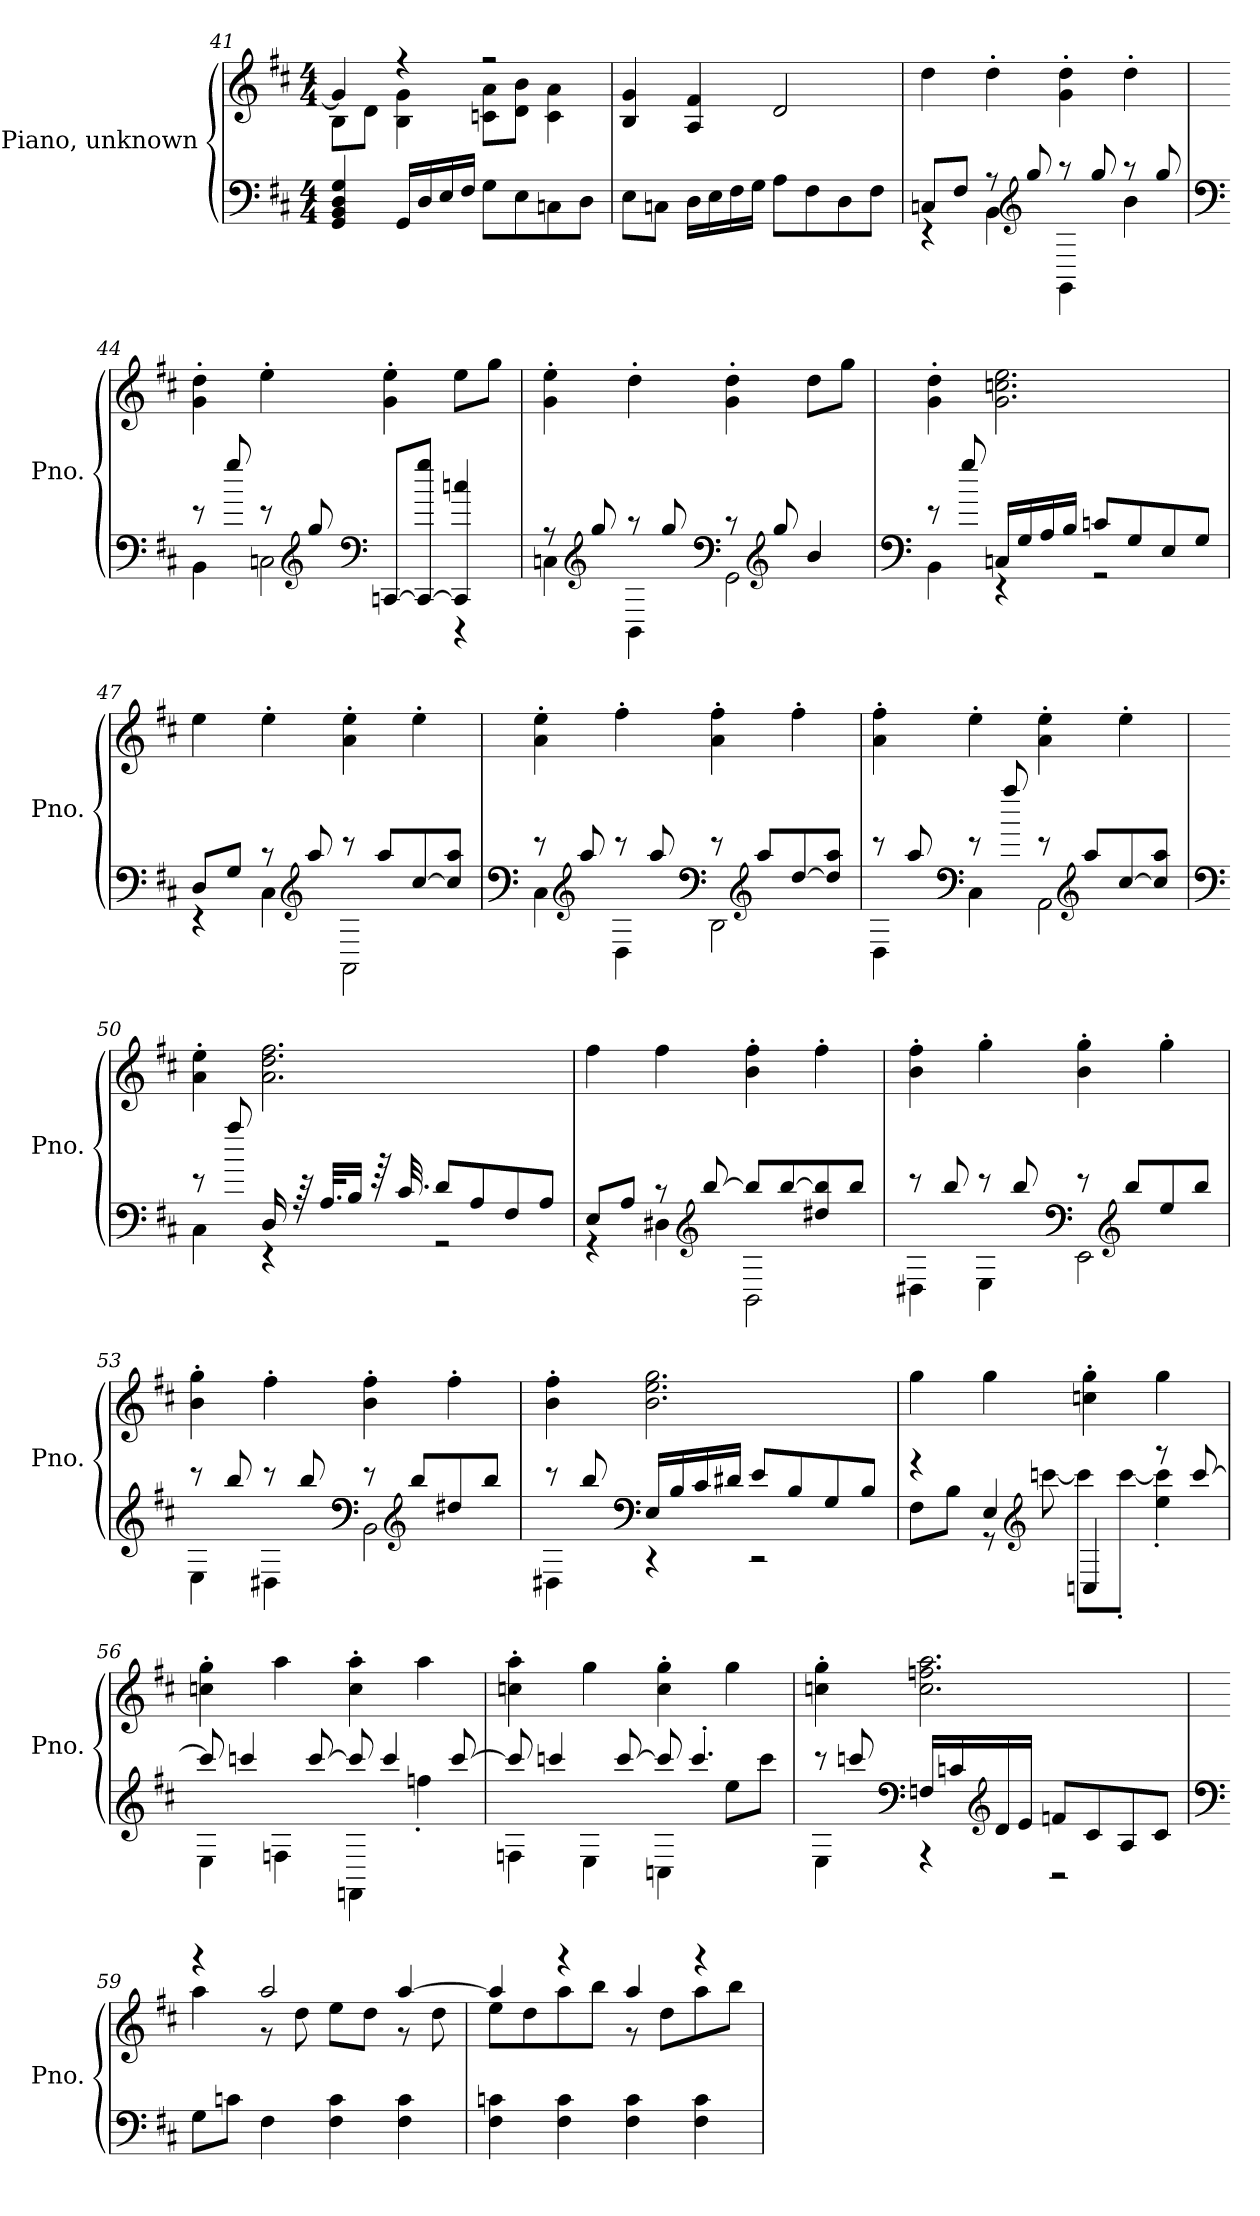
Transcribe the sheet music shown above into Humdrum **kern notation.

**kern	**kern
*part1	*part1
*staff2	*staff1
*I"Piano, unknown	*
*I'Pno.	*
*clefF4	*clefG2
*k[f#c#]	*k[f#c#]
*M4/4	*M4/4
=41	=41
*	*^
4GG/ 4BB/ 4D/ 4G/	4g/]	8B\L
.	.	8d\J
16GG/LL	4r	4B\ 4g\
16D/	.	.
16E/	.	.
16F#/JJ	.	.
8G\L	2r	8cn\ 8a\L
8E\	.	8d\ 8b\J
8Cn\	.	4c\ 4a\
8D\J	.	.
*	*v	*v
=42	=42
8E\L	4B/ 4g/
8Cn\J	.
16D\LL	4A/ 4f#/
16E\	.
16F#\	.
16G\JJ	.
8A\L	2d/
8F#\	.
8D\	.
8F#\J	.
!!LO:LB:g=z
=43	=43
*^	*
8Cn/L	4r	4dd\
8F#/J	.	.
8r	4BB\	4dd'\
*clefG2	*	*
8gg/	.	.
8r	4GG\	4g\' 4dd\'
8gg/	.	.
8r	4b\	4dd'\
8gg/	.	.
=44	=44	=44
*clefF4	*	*
8r	4BB\	4g\' 4dd\'
8gg/	.	.
8r	2Cn\	4ee'\
*clefG2	*	*
8gg/	.	.
*clefF4	*	*
[8CCn/L	.	4g\' 4ee\'
8CC/_ 8gg/J	.	.
4CC/] 4ccn/	4r	8ee\L
.	.	8gg\J
=45	=45	=45
8r	4Cn\	4g\' 4ee\'
*clefG2	*	*
8gg/	.	.
8r	4BB\	4dd'\
8gg/	.	.
*clefF4	*	*
8r	2GG\	4g\' 4dd\'
*clefG2	*	*
8gg/	.	.
4b/	.	8dd\L
.	.	8gg\J
!!LO:PB:g=z
=46	=46	=46
*clefF4	*	*
8r	4BB\	4g\' 4dd\'
8gg/	.	.
16Cn/LL	4r	2.g\ 2.ccn\ 2.ee\
16G/	.	.
16A/	.	.
16B/JJ	.	.
8cn/L	2r	.
8G/	.	.
8E/	.	.
8G/J	.	.
=47	=47	=47
8D/L	4r	4ee\
8G/J	.	.
8r	4C#\	4ee'\
*clefG2	*	*
8aa/	.	.
8r	2AA\	4a\' 4ee\'
8aa/L	.	.
[8cc#/	.	4ee'\
8cc#/] 8aa/J	.	.
=48	=48	=48
*clefF4	*	*
8r	4C#\	4a\' 4ee\'
*clefG2	*	*
8aa/	.	.
8r	4D\	4ff#'\
8aa/	.	.
*clefF4	*	*
8r	2DD\	4a\' 4ff#\'
*clefG2	*	*
8aa/L	.	.
[8dd/	.	4ff#'\
8dd/] 8aa/J	.	.
!!LO:LB:g=z
=49	=49	=49
8r	4D\	4a\' 4ff#\'
8aa/	.	.
*clefF4	*	*
8r	4C#\	4ee'\
8aa/	.	.
8r	2AA\	4a\' 4ee\'
*clefG2	*	*
8aa/L	.	.
[8cc#/	.	4ee'\
8cc#/] 8aa/J	.	.
=50	=50	=50
*clefF4	*	*
8r	4C#\	4a\' 4ee\'
8aa/	.	.
16D/	4r	2.a\ 2.dd\ 2.ff#\
64r	.	.
32.A/KLL	.	.
16B/JJ	.	.
64r	.	.
32.c#/	.	.
8d/L	2r	.
8A/	.	.
8F#/	.	.
8A/J	.	.
=51	=51	=51
8E/L	4r	4ff#\
8A/J	.	.
8r	4D#X\	4ff#\
*clefG2	*	*
[8bb/	.	.
8bb/L]	2BB\	4b\' 4ff#\'
[8bb/	.	.
8dd#X/ 8bb/]	.	4ff#'\
8bb/J	.	.
!!LO:LB:g=z
=52	=52	=52
8r	4D#X\	4b\' 4ff#\'
8bb/	.	.
8r	4E\	4gg'\
8bb/	.	.
*clefF4	*	*
8r	2EE\	4b\' 4gg\'
*clefG2	*	*
8bb/L	.	.
8ee/	.	4gg'\
8bb/J	.	.
=53	=53	=53
8r	4E\	4b\' 4gg\'
8bb/	.	.
8r	4D#X\	4ff#'\
8bb/	.	.
*clefF4	*	*
8r	2BB\	4b\' 4ff#\'
*clefG2	*	*
8bb/L	.	.
8dd#X/	.	4ff#'\
8bb/J	.	.
=54	=54	=54
8r	4D#X\	4b\' 4ff#\'
8bb/	.	.
*clefF4	*	*
16E/LL	4r	2.b\ 2.ee\ 2.gg\
16B/	.	.
16c#/	.	.
16d#X/JJ	.	.
8e/L	2r	.
8B/	.	.
8G/	.	.
8B/J	.	.
!!LO:LB:g=z
=55	=55	=55
4r	8F#\L	4gg\
.	8B\J	.
4E/	8r	4gg\
*clefG2	*	*
.	[8cccn\	.
4Cn/	8ccc\L]	4ccn\' 4gg\'
.	[8ccc'\J	.
8r	4ee\' 4ccc\]'	4gg\
[8ccc/	.	.
=56	=56	=56
8ccc/]	4E\	4ccn\' 4gg\'
4cccn/	.	.
.	4Fn\	4aa\
[8ccc/	.	.
8ccc/]	4FFn\	4cc\' 4aa\'
4ccc/	.	.
.	4ffn'\	4aa\
[8ccc/	.	.
=57	=57	=57
8ccc/]	4Fn\	4ccn\' 4aa\'
4cccn/	.	.
.	4E\	4gg\
[8ccc/	.	.
8ccc/]	4Cn\	4cc\' 4gg\'
4.ccc'/	.	.
.	8ee\L	4gg\
.	8ccc\J	.
!!LO:LB:g=z
=58	=58	=58
8r	4E\	4ccn\' 4gg\'
8cccn/	.	.
*clefF4	*	*
16Fn/LL	4r	2.cc\ 2.ffn\ 2.aa\
16cn/	.	.
*clefG2	*	*
16d/	.	.
16e/JJ	.	.
8fn/L	2r	.
8c/	.	.
8A/	.	.
8c/J	.	.
*v	*v	*
=59	=59
*clefF4	*
*	*^
8G\L	4r	4aa\
8cn\J	.	.
4F#\	2aa/	8r
.	.	8dd\
4F#\ 4c\	.	8ee\L
.	.	8dd\J
4F#\ 4c\	[4aa/	8r
.	.	8dd\
=60	=60	=60
4F#\ 4cn\	4aa/]	8ee\L
.	.	8dd\
4F#\ 4c\	4r	8aa\
.	.	8bb\J
4F#\ 4c\	4aa/	8r
.	.	8dd\L
4F#\ 4c\	4r	8aa\
.	.	8bb\J
*	*v	*v
=	=
*-	*-
